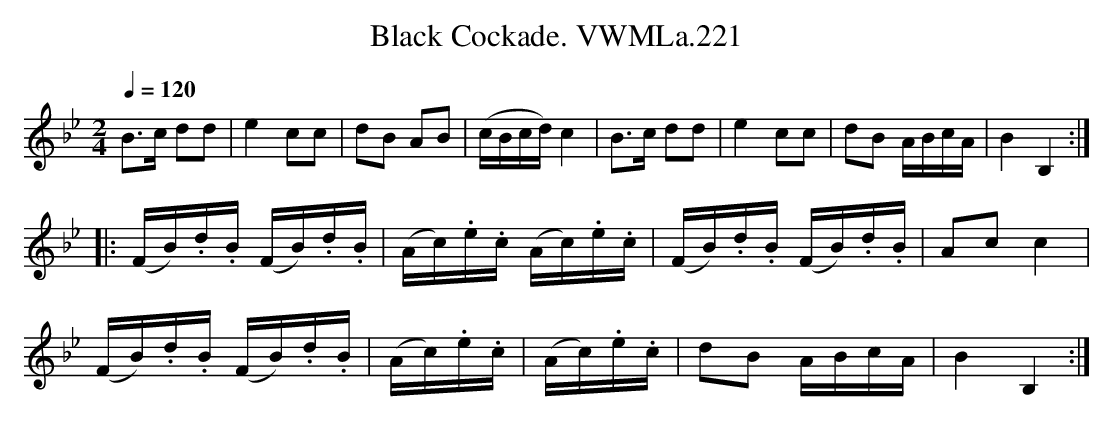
X:1
T:Black Cockade. VWMLa.221
M:2/4
L:1/16
Q:1/4=120
K:Bb
B3c d2d2|e4 c2c2|d2B2 A2B2|(cBcd) c4|\
B3c d2d2|e4 c2c2|d2B2 ABcA|B4 B,4:|
|:(FB).d.B (FB).d.B|(Ac).e.c (Ac).e.c|\
(FB).d.B (FB).d.B|A2c2 c4|
(FB).d.B (FB).d.B|(Ac).e.c|\
(Ac).e.c|d2B2 ABcA|B4 B,4:|
